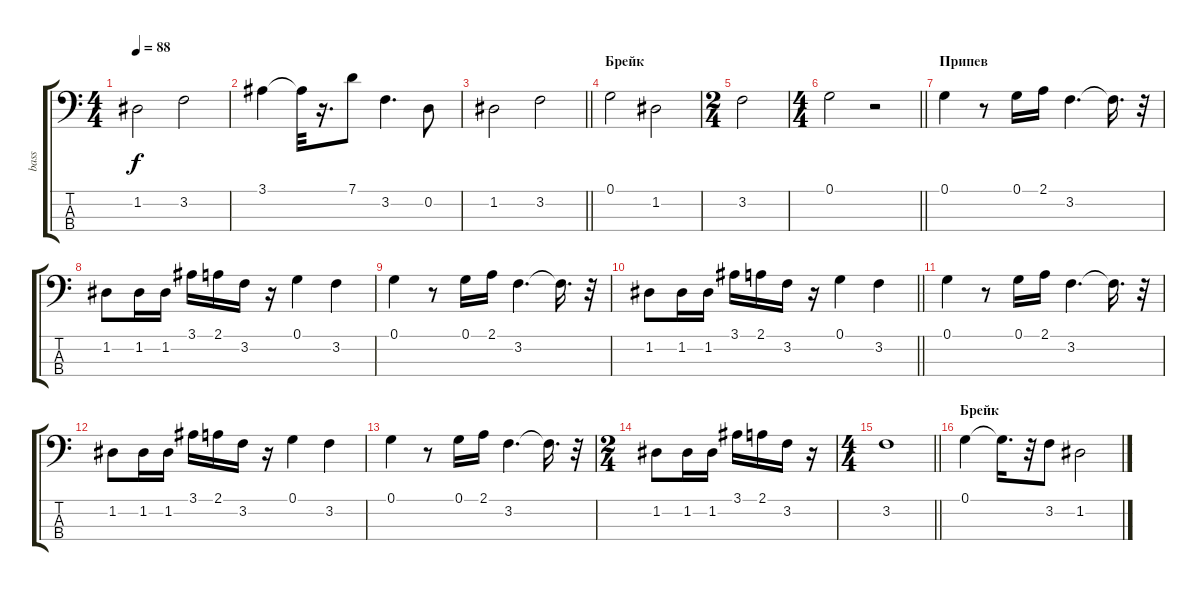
\track ("bass" "bass") {instrument electricbasspick}
\staff {score tabs}
\tuning (G2 D2 A1 E1) {hide}
\ts (4 4)
\tempo 88
\clef f4
\ks c
1.2.2{dy f} 3.2.2 |
3.1.4 3.1{t}.32 r.16{d} 7.1.8 3.2.4{d} 0.2.8 |
\barLineRight lightlight
1.2.2 3.2.2 |
\section ("" "Брейк")
0.1.2 1.2.2 |
\ts (2 4)
3.2.2 |
\ts (4 4)
\barLineRight lightlight
0.1.2 r.2 |
\section ("" "Припев")
0.1.4 r.8 0.1.16 2.1.16 3.2.4{d} 3.2{t}.16{d} r.32 |
1.2.8 1.2.16 1.2.16 3.1.16 2.1.16 3.2.16 r.16 0.1.4 3.2.4 |
0.1.4 r.8 0.1.16 2.1.16 3.2.4{d} 3.2{t}.16{d} r.32 |
\barLineRight lightlight
1.2.8 1.2.16 1.2.16 3.1.16 2.1.16 3.2.16 r.16 0.1.4 3.2.4 |
0.1.4 r.8 0.1.16 2.1.16 3.2.4{d} 3.2{t}.16{d} r.32 |
1.2.8 1.2.16 1.2.16 3.1.16 2.1.16 3.2.16 r.16 0.1.4 3.2.4 |
0.1.4 r.8 0.1.16 2.1.16 3.2.4{d} 3.2{t}.16{d} r.32 |
\ts (2 4)
1.2.8 1.2.16 1.2.16 3.1.16 2.1.16 3.2.16 r.16 |
\ts (4 4)
\barLineRight lightlight
3.2.1 |
\section ("" "Брейк")
0.1.4 0.1{t}.16{d} r.32 3.2.8 1.2.2
